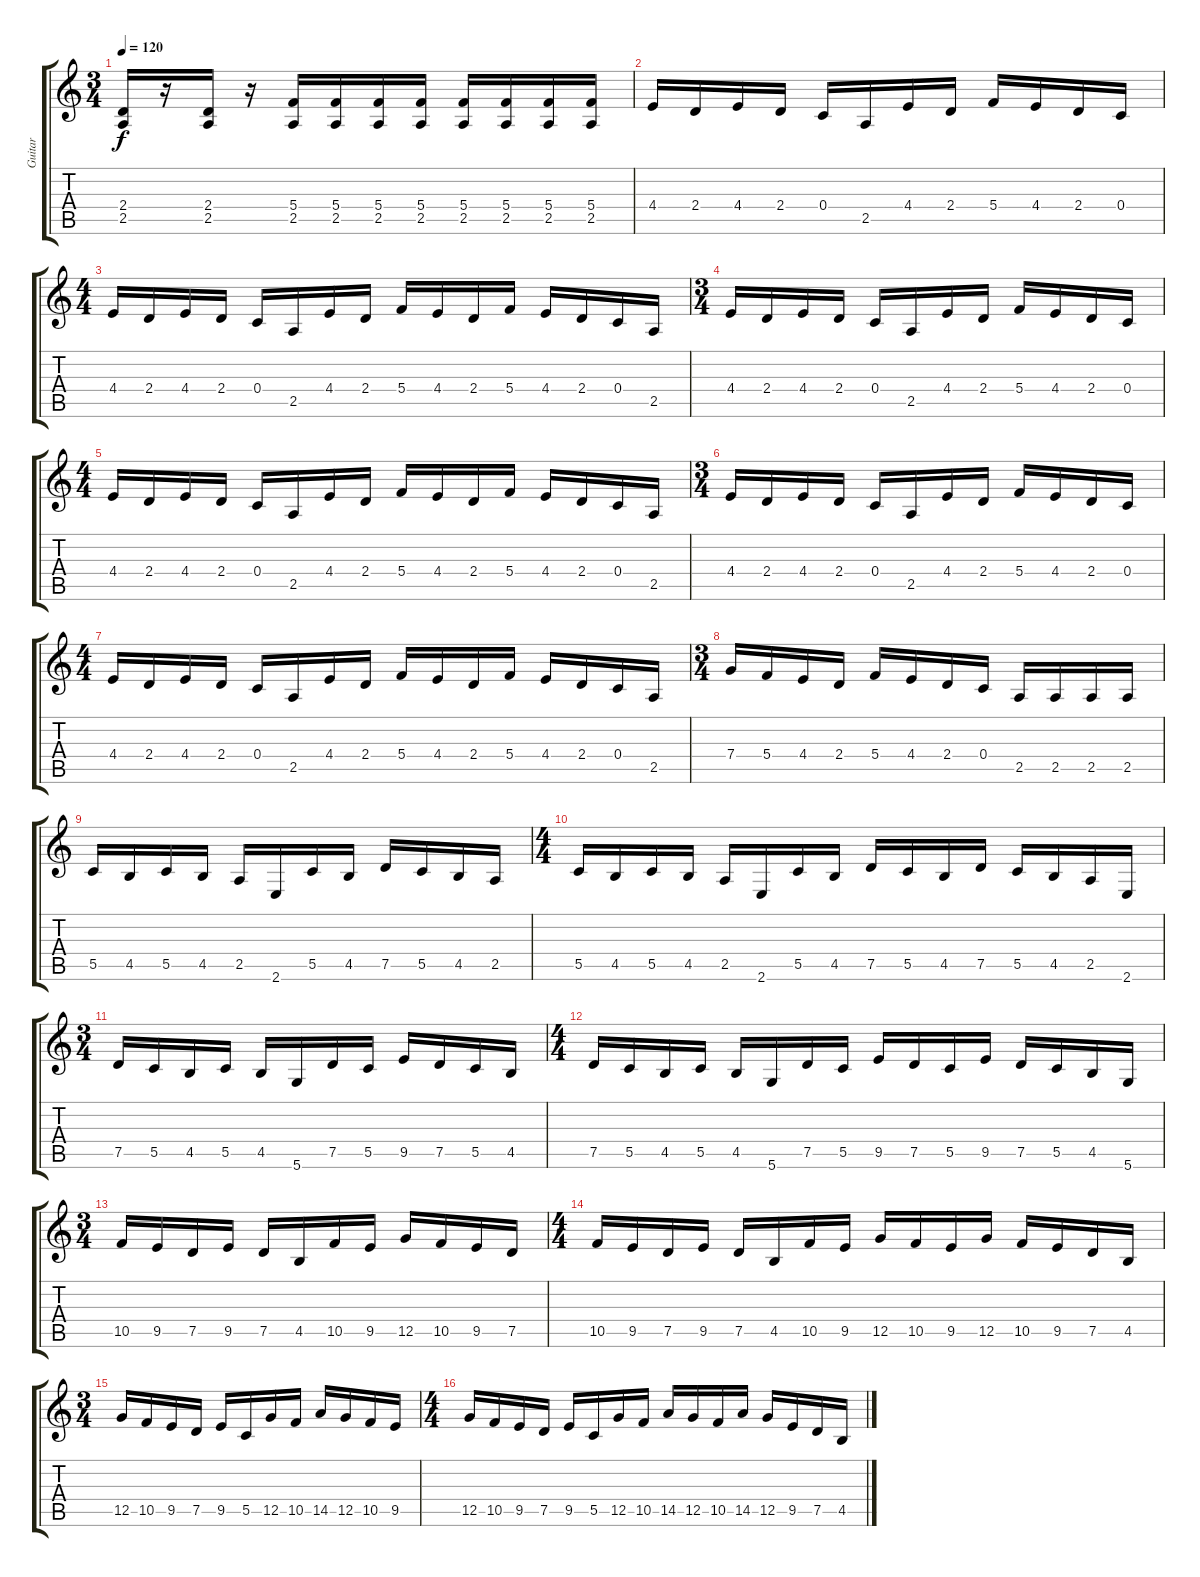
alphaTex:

\track ("Guitar" "Guitar") {instrument overdrivenguitar}
\staff {score tabs}
\tuning (D4 A3 F3 C3 G2 D2) {hide}
\ts (3 4)
\tempo 120
\clef g2
\ks c
(2.4 2.5).16{dy f} r.16 (2.4 2.5).16 r.16 (5.4 2.5).16 (5.4 2.5).16 (5.4 2.5).16 (5.4 2.5).16 (5.4 2.5).16 (5.4 2.5).16 (5.4 2.5).16 (5.4 2.5).16 |
4.4.16 2.4.16 4.4.16 2.4.16 0.4.16 2.5.16 4.4.16 2.4.16 5.4.16 4.4.16 2.4.16 0.4.16 |
\ts (4 4)
4.4.16 2.4.16 4.4.16 2.4.16 0.4.16 2.5.16 4.4.16 2.4.16 5.4.16 4.4.16 2.4.16 5.4.16 4.4.16 2.4.16 0.4.16 2.5.16 |
\ts (3 4)
4.4.16 2.4.16 4.4.16 2.4.16 0.4.16 2.5.16 4.4.16 2.4.16 5.4.16 4.4.16 2.4.16 0.4.16 |
\ts (4 4)
4.4.16 2.4.16 4.4.16 2.4.16 0.4.16 2.5.16 4.4.16 2.4.16 5.4.16 4.4.16 2.4.16 5.4.16 4.4.16 2.4.16 0.4.16 2.5.16 |
\ts (3 4)
4.4.16 2.4.16 4.4.16 2.4.16 0.4.16 2.5.16 4.4.16 2.4.16 5.4.16 4.4.16 2.4.16 0.4.16 |
\ts (4 4)
4.4.16 2.4.16 4.4.16 2.4.16 0.4.16 2.5.16 4.4.16 2.4.16 5.4.16 4.4.16 2.4.16 5.4.16 4.4.16 2.4.16 0.4.16 2.5.16 |
\ts (3 4)
7.4.16 5.4.16 4.4.16 2.4.16 5.4.16 4.4.16 2.4.16 0.4.16 2.5.16 2.5.16 2.5.16 2.5.16 |
5.5.16{volume 15 balance 1} 4.5.16 5.5.16 4.5.16 2.5.16 2.6.16 5.5.16 4.5.16 7.5.16 5.5.16 4.5.16 2.5.16 |
\ts (4 4)
5.5.16 4.5.16 5.5.16 4.5.16 2.5.16 2.6.16 5.5.16 4.5.16 7.5.16 5.5.16 4.5.16 7.5.16 5.5.16 4.5.16 2.5.16 2.6.16 |
\ts (3 4)
7.5.16 5.5.16 4.5.16 5.5.16 4.5.16 5.6.16 7.5.16 5.5.16 9.5.16 7.5.16 5.5.16 4.5.16 |
\ts (4 4)
7.5.16 5.5.16 4.5.16 5.5.16 4.5.16 5.6.16 7.5.16 5.5.16 9.5.16 7.5.16 5.5.16 9.5.16 7.5.16 5.5.16 4.5.16 5.6.16 |
\ts (3 4)
10.5.16 9.5.16 7.5.16 9.5.16 7.5.16 4.5.16 10.5.16 9.5.16 12.5.16 10.5.16 9.5.16 7.5.16 |
\ts (4 4)
10.5.16 9.5.16 7.5.16 9.5.16 7.5.16 4.5.16 10.5.16 9.5.16 12.5.16 10.5.16 9.5.16 12.5.16 10.5.16 9.5.16 7.5.16 4.5.16 |
\ts (3 4)
12.5.16 10.5.16 9.5.16 7.5.16 9.5.16 5.5.16 12.5.16 10.5.16 14.5.16 12.5.16 10.5.16 9.5.16 |
\ts (4 4)
12.5.16 10.5.16 9.5.16 7.5.16 9.5.16 5.5.16 12.5.16 10.5.16 14.5.16 12.5.16 10.5.16 14.5.16 12.5.16 9.5.16 7.5.16 4.5.16
